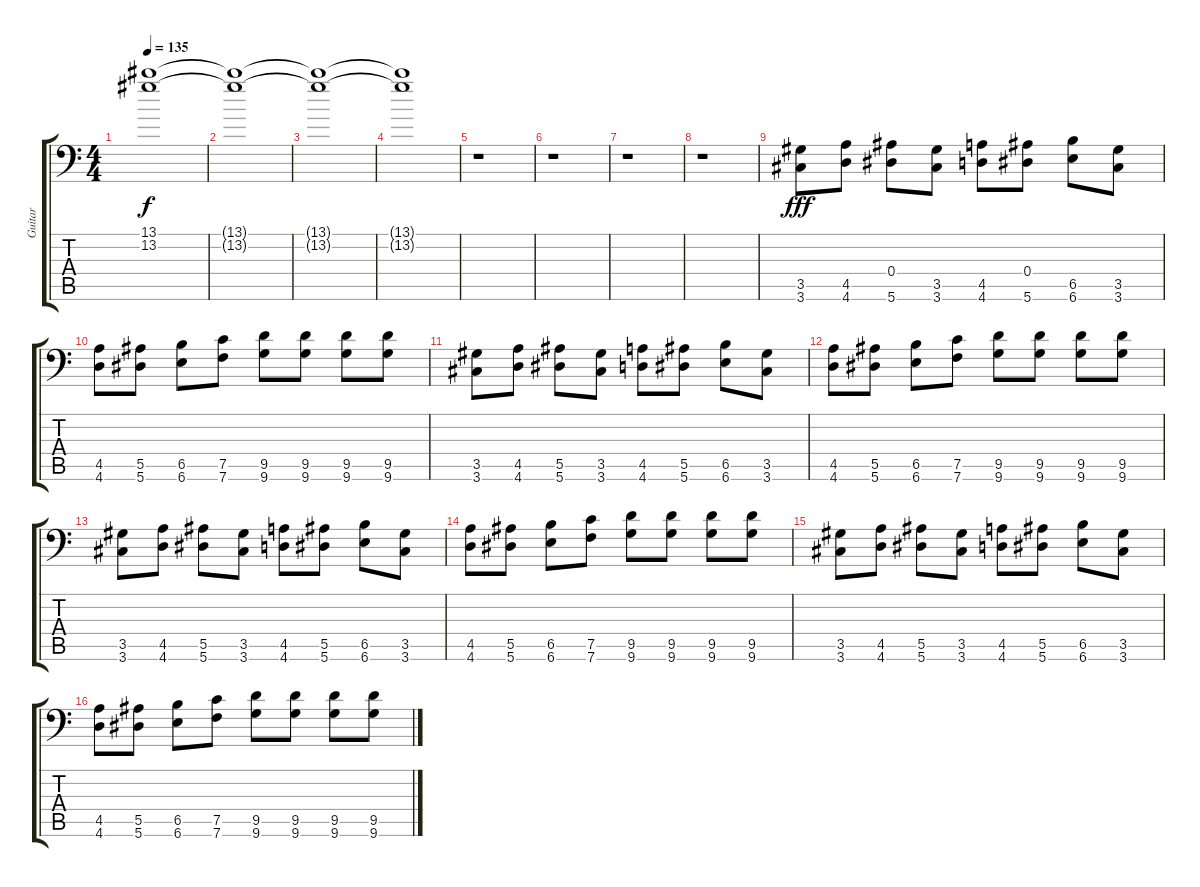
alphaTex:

\track ("Guitar" "Guitar") {instrument distortionguitar}
\staff {score tabs}
\tuning (C4 G3 Eb3 Bb2 F2 Bb1) {hide}
\ts (4 4)
\tempo 135
\clef f4
\ks c
(13.1{t} 13.2{t}).1{dy f} |
(13.1{t} 13.2{t}).1 |
(13.1{t} 13.2{t}).1 |
(13.1{t} 13.2{t}).1 |
r.1 |
r.1 |
r.1 |
r.1 |
(3.5 3.6).8{dy fff} (4.5 4.6).8 (0.4 5.6).8 (3.5 3.6).8 (4.5 4.6).8 (0.4 5.6).8 (6.5 6.6).8 (3.5 3.6).8 |
(4.5 4.6).8 (5.5 5.6).8 (6.5 6.6).8 (7.5 7.6).8 (9.5 9.6).8 (9.5 9.6).8 (9.5 9.6).8 (9.5 9.6).8 |
(3.5 3.6).8 (4.5 4.6).8 (5.5 5.6).8 (3.5 3.6).8 (4.5 4.6).8 (5.5 5.6).8 (6.5 6.6).8 (3.5 3.6).8 |
(4.5 4.6).8 (5.5 5.6).8 (6.5 6.6).8 (7.5 7.6).8 (9.5 9.6).8 (9.5 9.6).8 (9.5 9.6).8 (9.5 9.6).8 |
(3.5 3.6).8 (4.5 4.6).8 (5.5 5.6).8 (3.5 3.6).8 (4.5 4.6).8 (5.5 5.6).8 (6.5 6.6).8 (3.5 3.6).8 |
(4.5 4.6).8 (5.5 5.6).8 (6.5 6.6).8 (7.5 7.6).8 (9.5 9.6).8 (9.5 9.6).8 (9.5 9.6).8 (9.5 9.6).8 |
(3.5 3.6).8 (4.5 4.6).8 (5.5 5.6).8 (3.5 3.6).8 (4.5 4.6).8 (5.5 5.6).8 (6.5 6.6).8 (3.5 3.6).8 |
(4.5 4.6).8 (5.5 5.6).8 (6.5 6.6).8 (7.5 7.6).8 (9.5 9.6).8 (9.5 9.6).8 (9.5 9.6).8 (9.5 9.6).8
